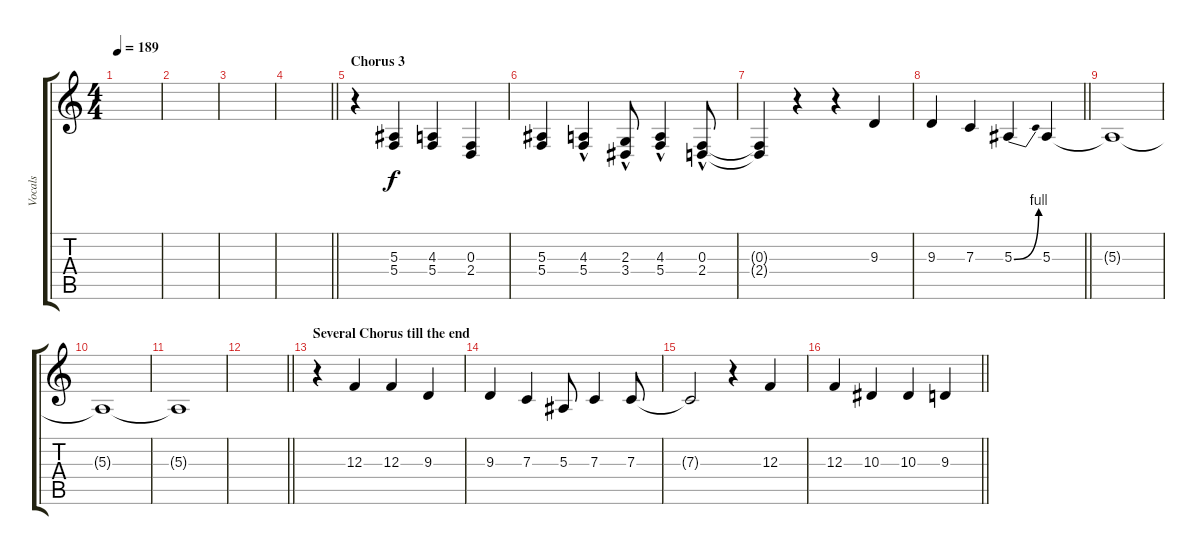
\track ("Vocals" "Vocals") {instrument bassoon}
\staff {score tabs}
\tuning (D4 A3 F3 C3 G2 D2) {hide}
\ts (4 4)
\tempo 189
\clef g2
\ks c
|
|
|
\barLineRight lightlight
|
\section ("" "Chorus 3")
r.4 (5.3 5.4).4 (4.3 5.4).4 (0.3 2.4).4 |
(5.3 5.4).4 (4.3{hac} 5.4).4 (2.3{hac} 3.4).8 (4.3{hac} 5.4).4 (0.3{hac} 2.4).8 |
(0.3{t} 2.4{t}).4 r.4 r.4 9.3.4 |
\barLineRight lightlight
9.3.4 7.3.4 5.3{be (bend 0 0 60 4)}.4 5.3.4 |
5.3{t}.1 |
5.3{t}.1{volume 3} |
5.3{t}.1 |
\barLineRight lightlight
|
\section ("" "Several Chorus till the end")
r.4{volume 16} 12.3.4 12.3.4 9.3.4 |
9.3.4 7.3.4 5.3.8 7.3.4 7.3.8 |
7.3{t}.2 r.4 12.3.4 |
\barLineRight lightlight
12.3.4 10.3.4 10.3.4 9.3.4
